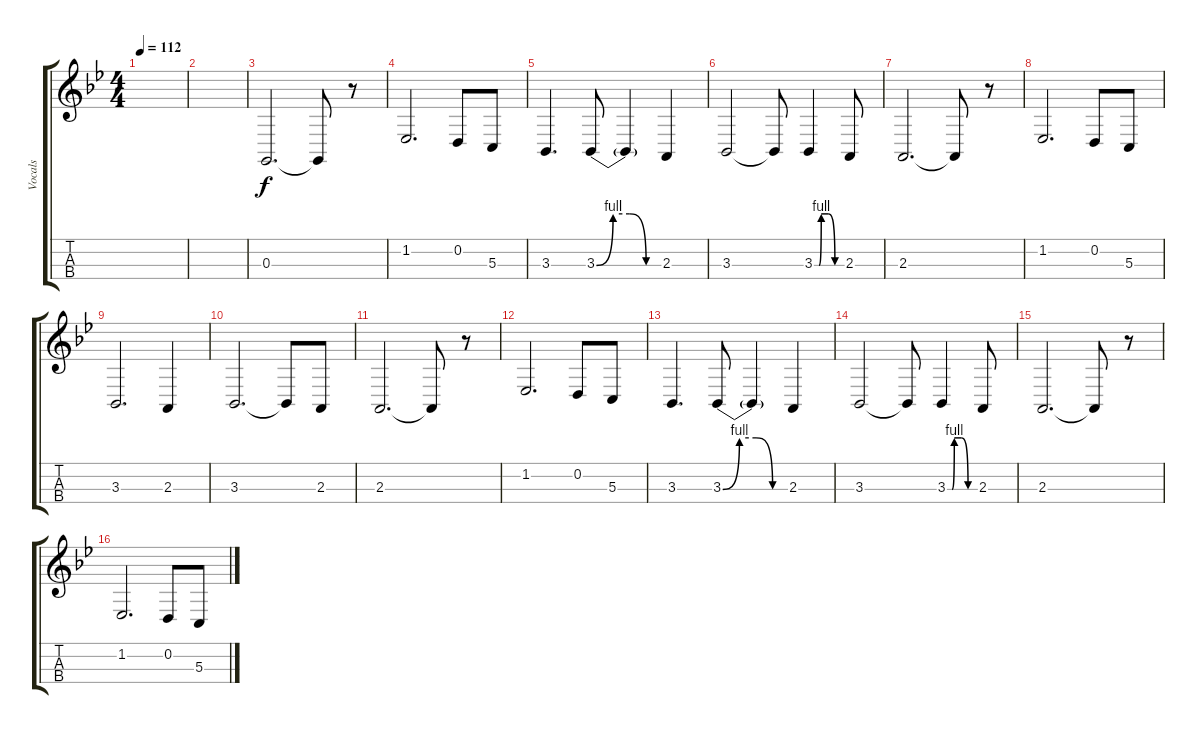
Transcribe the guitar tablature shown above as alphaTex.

\track ("Vocals" "Vocals") {instrument cello}
\staff {score tabs}
\tuning (A3 D3 G2 C2) {hide}
\ts (4 4)
\tempo 112
\clef g2
\ks bb
|
|
0.3.2{d} 0.3{t}.8 r.8 |
1.2.2{d} 0.2.8 5.3.8 |
3.3.4{d} 3.3{be (custom 0 0 15 4 30 4 45 0 60 0)}.8 3.3{t}.4 2.3.4 |
3.3.2 3.3{t}.8 3.3{be (custom 0 0 10 0 15 4 30 4 45 0 60 0)}.4 2.3.8 |
2.3.2{d} 2.3{t}.8 r.8 |
1.2.2{d} 0.2.8 5.3.8 |
3.3.2{d} 2.3.4 |
3.3.2{d} 3.3{t}.8 2.3.8 |
2.3.2{d} 2.3{t}.8 r.8 |
1.2.2{d} 0.2.8 5.3.8 |
3.3.4{d} 3.3{be (custom 0 0 15 4 30 4 45 0 60 0)}.8 3.3{t}.4 2.3.4 |
3.3.2 3.3{t}.8 3.3{be (custom 0 0 10 0 15 4 30 4 45 0 60 0)}.4 2.3.8 |
2.3.2{d} 2.3{t}.8 r.8 |
1.2.2{d} 0.2.8 5.3.8
